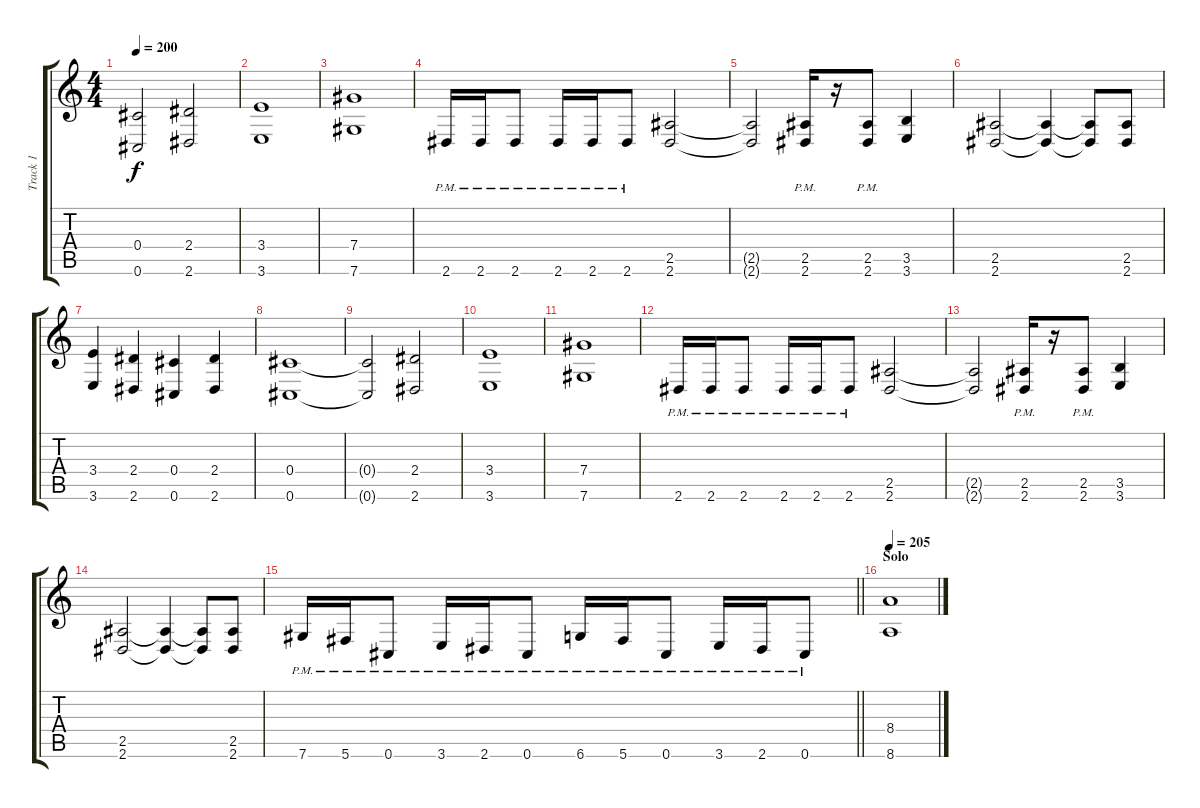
\track ("Track 1" "Track 1") {instrument distortionguitar}
\staff {score tabs}
\tuning (Eb4 Bb3 Gb3 Db3 Ab2 Db2) {hide}
\ts (4 4)
\tempo 200
\clef g2
\ks c
(0.4{t} 0.6{t}).2{dy f} (2.4 2.6).2 |
(3.4 3.6).1 |
(7.4 7.6).1 |
2.6{pm}.16 2.6{pm}.16 2.6{pm}.8 2.6{pm}.16 2.6{pm}.16 2.6{pm}.8 (2.5 2.6).2 |
(2.5{t} 2.6{t}).2 (2.5{pm} 2.6{pm}).16 r.16 (2.5{pm} 2.6{pm}).8 (3.5 3.6).4 |
(2.5 2.6).2 (2.5{t} 2.6{t}).4 (2.5{t} 2.6{t}).8 (2.5 2.6).8 |
(3.4 3.6).4 (2.4 2.6).4 (0.4 0.6).4 (2.4 2.6).4 |
(0.4 0.6).1 |
(0.4{t} 0.6{t}).2 (2.4 2.6).2 |
(3.4 3.6).1 |
(7.4 7.6).1 |
2.6{pm}.16 2.6{pm}.16 2.6{pm}.8 2.6{pm}.16 2.6{pm}.16 2.6{pm}.8 (2.5 2.6).2 |
(2.5{t} 2.6{t}).2 (2.5{pm} 2.6{pm}).16 r.16 (2.5{pm} 2.6{pm}).8 (3.5 3.6).4 |
(2.5 2.6).2 (2.5{t} 2.6{t}).4 (2.5{t} 2.6{t}).8 (2.5 2.6).8 |
\barLineRight lightlight
7.6{pm}.16 5.6{pm}.16 0.6{pm}.8 3.6{pm}.16 2.6{pm}.16 0.6{pm}.8 6.6{pm}.16 5.6{pm}.16 0.6{pm}.8 3.6{pm}.16 2.6{pm}.16 0.6{pm}.8 |
\section ("" "Solo")
\tempo 205
(8.4 8.6).1
